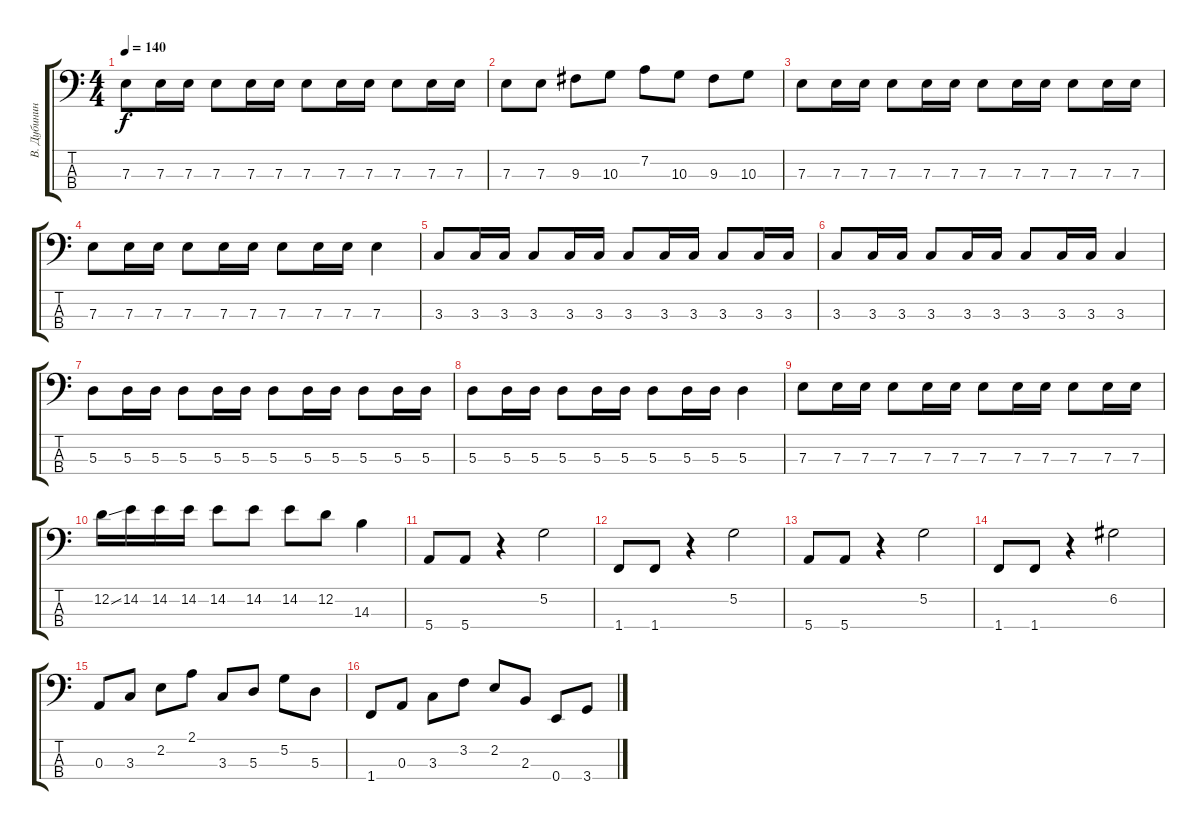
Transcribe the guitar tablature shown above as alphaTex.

\track ("В. Дубинин" "В. Дубинин") {instrument electricbassfinger}
\staff {score tabs}
\tuning (G2 D2 A1 E1) {hide}
\ts (4 4)
\tempo 140
\clef f4
\ks c
7.3.8{dy f} 7.3.16 7.3.16 7.3.8 7.3.16 7.3.16 7.3.8 7.3.16 7.3.16 7.3.8 7.3.16 7.3.16 |
7.3.8 7.3.8 9.3.8 10.3.8 7.2.8 10.3.8 9.3.8 10.3.8 |
7.3.8 7.3.16 7.3.16 7.3.8 7.3.16 7.3.16 7.3.8 7.3.16 7.3.16 7.3.8 7.3.16 7.3.16 |
7.3.8 7.3.16 7.3.16 7.3.8 7.3.16 7.3.16 7.3.8 7.3.16 7.3.16 7.3.4 |
3.3.8 3.3.16 3.3.16 3.3.8 3.3.16 3.3.16 3.3.8 3.3.16 3.3.16 3.3.8 3.3.16 3.3.16 |
3.3.8 3.3.16 3.3.16 3.3.8 3.3.16 3.3.16 3.3.8 3.3.16 3.3.16 3.3.4 |
5.3.8 5.3.16 5.3.16 5.3.8 5.3.16 5.3.16 5.3.8 5.3.16 5.3.16 5.3.8 5.3.16 5.3.16 |
5.3.8 5.3.16 5.3.16 5.3.8 5.3.16 5.3.16 5.3.8 5.3.16 5.3.16 5.3.4 |
7.3.8 7.3.16 7.3.16 7.3.8 7.3.16 7.3.16 7.3.8 7.3.16 7.3.16 7.3.8 7.3.16 7.3.16 |
12.2{ss}.16 14.2.16 14.2.16 14.2.16 14.2.8 14.2.8 14.2.8 12.2.8 14.3.4 |
5.4.8 5.4.8 r.4 5.2.2 |
1.4.8 1.4.8 r.4 5.2.2 |
5.4.8 5.4.8 r.4 5.2.2 |
1.4.8 1.4.8 r.4 6.2.2 |
0.3.8 3.3.8 2.2.8 2.1.8 3.3.8 5.3.8 5.2.8 5.3.8 |
1.4.8 0.3.8 3.3.8 3.2.8 2.2.8 2.3.8 0.4.8 3.4.8
